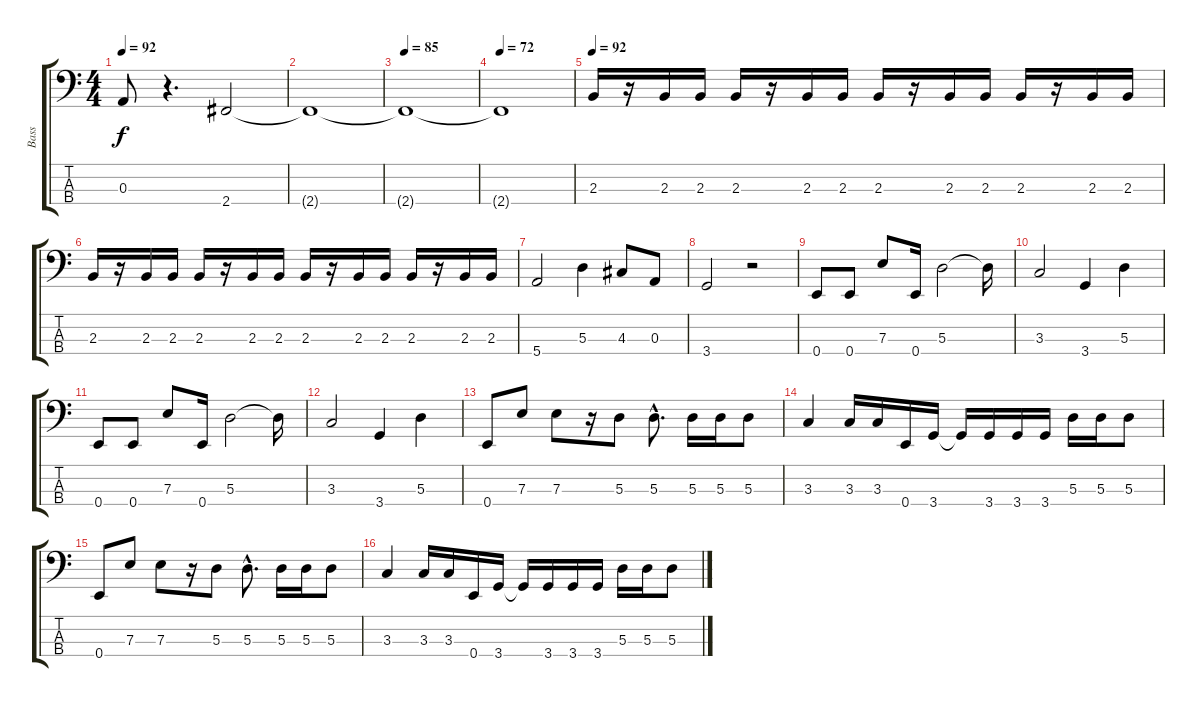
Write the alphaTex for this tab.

\track ("Bass" "Bass") {instrument electricbassfinger}
\staff {score tabs}
\tuning (G2 D2 A1 E1) {hide}
\ts (4 4)
\tempo 92
\clef f4
\ks c
0.3.8{dy f} r.4{d} 2.4.2 |
2.4{t}.1 |
\tempo 85
2.4{t}.1 |
\tempo 72
2.4{t}.1 |
\tempo 92
2.3.16 r.16 2.3.16 2.3.16 2.3.16 r.16 2.3.16 2.3.16 2.3.16 r.16 2.3.16 2.3.16 2.3.16 r.16 2.3.16 2.3.16 |
2.3.16 r.16 2.3.16 2.3.16 2.3.16 r.16 2.3.16 2.3.16 2.3.16 r.16 2.3.16 2.3.16 2.3.16 r.16 2.3.16 2.3.16 |
5.4.2 5.3.4 4.3.8 0.3.8 |
3.4.2 r.2 |
0.4.8 0.4.8 7.3.8 0.4.16 5.3.2 5.3{t}.16 |
3.3.2 3.4.4 5.3.4 |
0.4.8 0.4.8 7.3.8 0.4.16 5.3.2 5.3{t}.16 |
3.3.2 3.4.4 5.3.4 |
0.4.8 7.3.8 7.3.8 r.16 5.3.8 5.3{hac}.8{d} 5.3.16 5.3.16 5.3.8 |
3.3.4 3.3.16 3.3.16 0.4.16 3.4.16 3.4{t}.16 3.4.16 3.4.16 3.4.16 5.3.16 5.3.16 5.3.8 |
0.4.8 7.3.8 7.3.8 r.16 5.3.8 5.3{hac}.8{d} 5.3.16 5.3.16 5.3.8 |
3.3.4 3.3.16 3.3.16 0.4.16 3.4.16 3.4{t}.16 3.4.16 3.4.16 3.4.16 5.3.16 5.3.16 5.3.8
